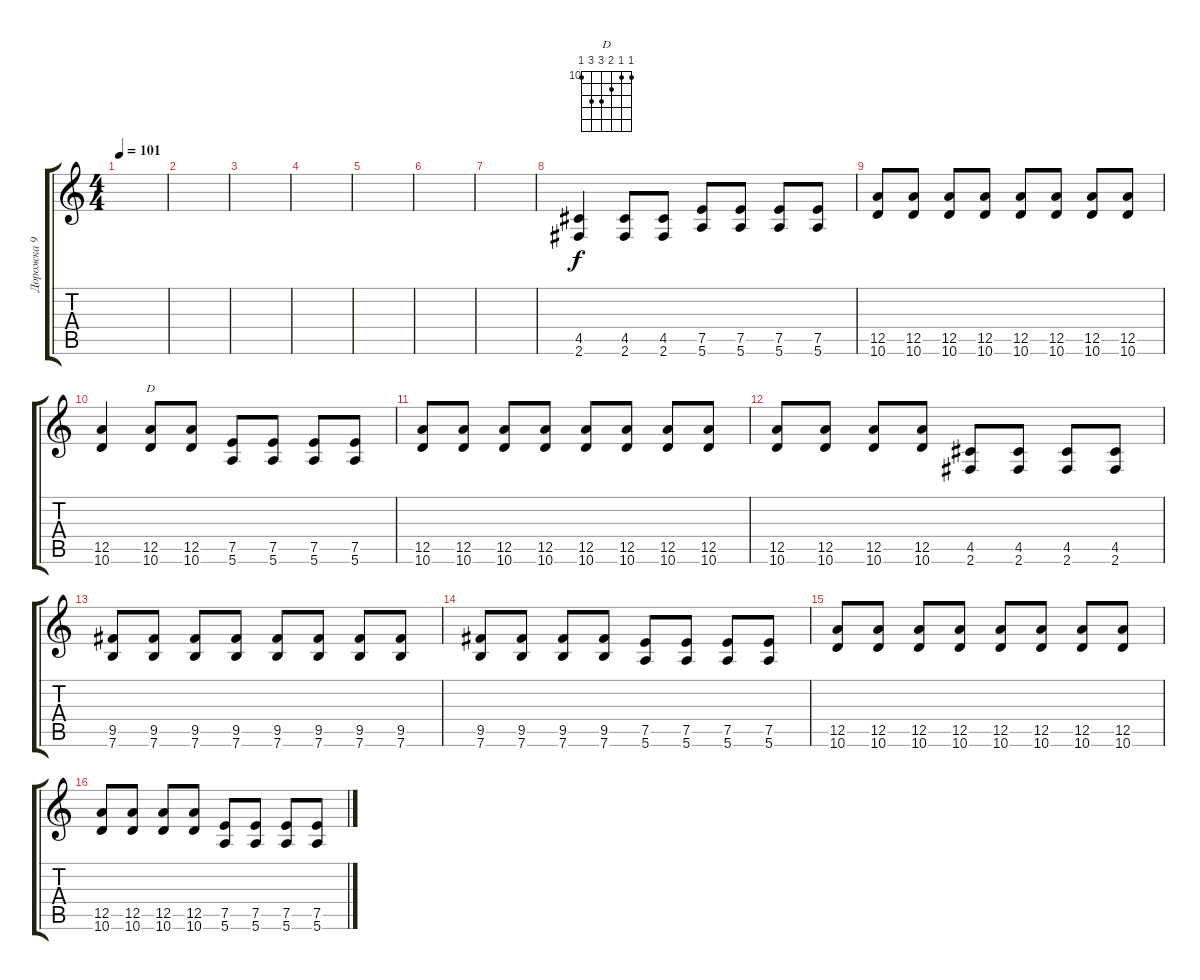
\track ("Дорожка 9" "Дорожка 9") {instrument overdrivenguitar}
\staff {score tabs}
\tuning (E4 B3 G3 D3 A2 E2) {hide}
\chord ("D" 10 10 11 12 12 10) {firstfret 10}
\ts (4 4)
\tempo 101
\clef g2
\ks c
|
|
|
|
|
|
|
(4.5 2.6).4 (4.5 2.6).8 (4.5 2.6).8 (7.5 5.6).8 (7.5 5.6).8 (7.5 5.6).8 (7.5 5.6).8 |
(12.5 10.6).8 (12.5 10.6).8 (12.5 10.6).8 (12.5 10.6).8 (12.5 10.6).8 (12.5 10.6).8 (12.5 10.6).8 (12.5 10.6).8 |
(12.5 10.6).4 (12.5 10.6).8{ch "D"} (12.5 10.6).8 (7.5 5.6).8 (7.5 5.6).8 (7.5 5.6).8 (7.5 5.6).8 |
(12.5 10.6).8 (12.5 10.6).8 (12.5 10.6).8 (12.5 10.6).8 (12.5 10.6).8 (12.5 10.6).8 (12.5 10.6).8 (12.5 10.6).8 |
(12.5 10.6).8 (12.5 10.6).8 (12.5 10.6).8 (12.5 10.6).8 (4.5 2.6).8 (4.5 2.6).8 (4.5 2.6).8 (4.5 2.6).8 |
(9.5 7.6).8 (9.5 7.6).8 (9.5 7.6).8 (9.5 7.6).8 (9.5 7.6).8 (9.5 7.6).8 (9.5 7.6).8 (9.5 7.6).8 |
(9.5 7.6).8 (9.5 7.6).8 (9.5 7.6).8 (9.5 7.6).8 (7.5 5.6).8 (7.5 5.6).8 (7.5 5.6).8 (7.5 5.6).8 |
(12.5 10.6).8 (12.5 10.6).8 (12.5 10.6).8 (12.5 10.6).8 (12.5 10.6).8 (12.5 10.6).8 (12.5 10.6).8 (12.5 10.6).8 |
(12.5 10.6).8 (12.5 10.6).8 (12.5 10.6).8 (12.5 10.6).8 (7.5 5.6).8 (7.5 5.6).8 (7.5 5.6).8 (7.5 5.6).8
